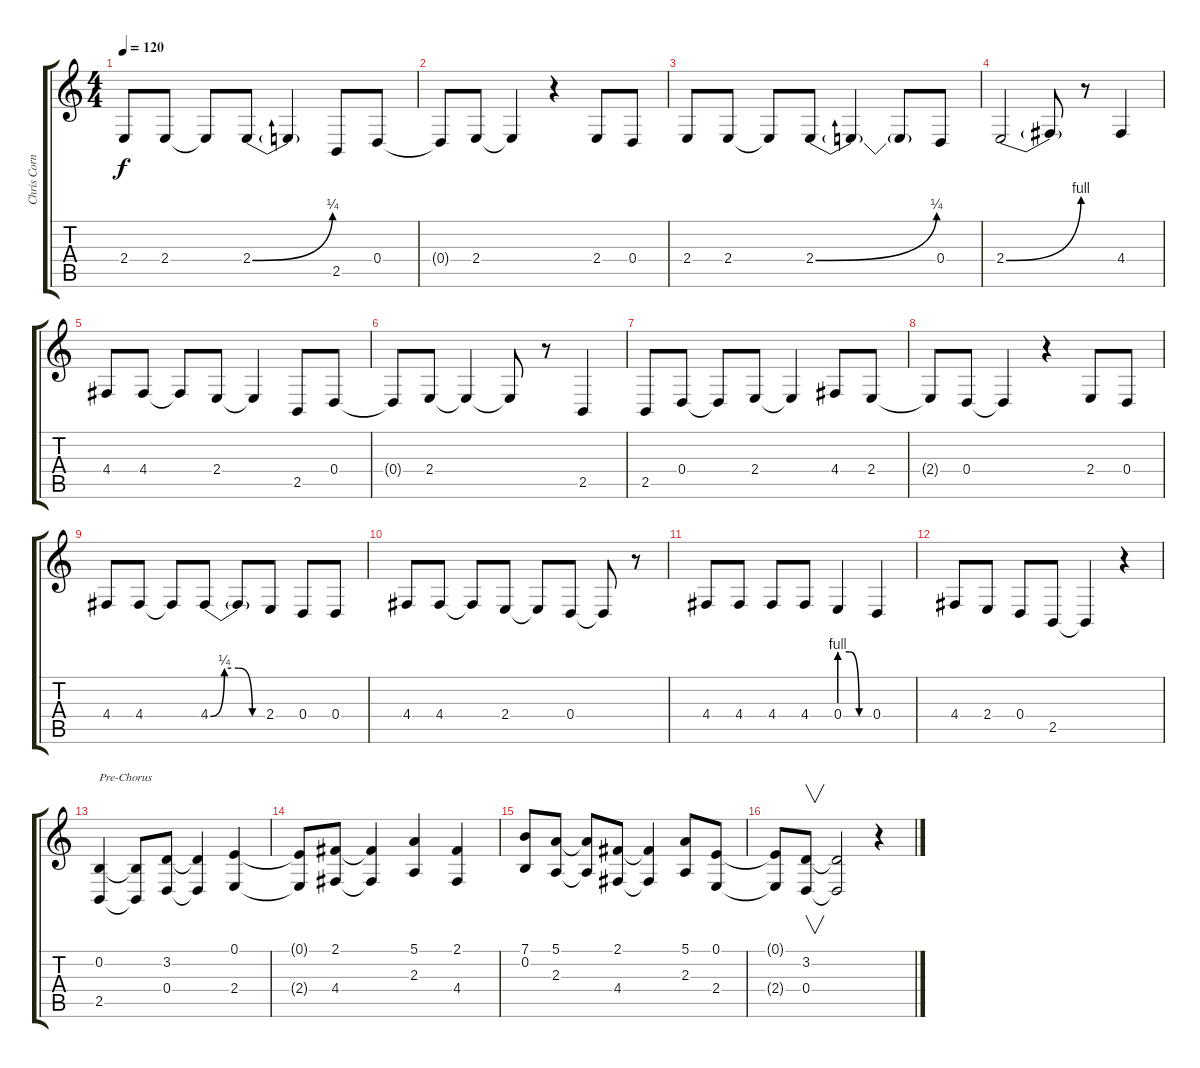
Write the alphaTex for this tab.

\track ("Chris Cornell" "Chris Corn") {instrument lead6voice}
\staff {score tabs}
\tuning (E4 B3 G3 D3 A2 E2) {hide}
\ts (4 4)
\tempo 120
\clef g2
\ks c
2.4.8{dy f} 2.4.8 2.4{t}.8 2.4{be (bend 0 0 60 1)}.8 2.4{t}.4 2.5.8 0.4.8 |
0.4{t}.8 2.4.8 2.4{t}.4 r.4 2.4.8 0.4.8 |
2.4.8 2.4.8 2.4{t}.8 2.4{be (bend 0 0 60 1)}.8 2.4{t}.4 2.4{t}.8 0.4.8 |
2.4{be (bend 0 0 60 4)}.2 2.4{t}.8 r.8 4.4.4 |
4.4.8 4.4.8 4.4{t}.8 2.4.8 2.4{t}.4 2.5.8 0.4.8 |
0.4{t}.8 2.4.8 2.4{t}.4 2.4{t}.8 r.8 2.5.4 |
2.5.8 0.4.8 0.4{t}.8 2.4.8 2.4{t}.4 4.4.8 2.4.8 |
2.4{t}.8 0.4.8 0.4{t}.4 r.4 2.4.8 0.4.8 |
4.4.8 4.4.8 4.4{t}.8 4.4{be (custom 0 0 15 1 30 1 45 0 60 0)}.8 4.4{t}.8 2.4.8 0.4.8 0.4.8 |
4.4.8 4.4.8 4.4{t}.8 2.4.8 2.4{t}.8 0.4.8 0.4{t}.8 r.8 |
4.4.8 4.4.8 4.4.8 4.4.8 0.4{be (custom 0 4 20 4 40 0 60 0)}.4 0.4.4 |
4.4.8 2.4.8 0.4.8 2.5.8 2.5{t}.4 r.4 |
(0.2 2.5).4{txt "Pre-Chorus"} (0.2{t} 2.5{t}).8 (3.2 0.4).8 (3.2{t} 0.4{t}).4 (0.1 2.4).4 |
(0.1{t} 2.4{t}).8 (2.1 4.4).8 (2.1{t} 4.4{t}).4 (5.1 2.3).4 (2.1 4.4).4 |
(7.1 0.2).8 (5.1 2.3).8 (5.1{t} 2.3{t}).8 (2.1 4.4).8 (2.1{t} 4.4{t}).4 (5.1 2.3).8 (0.1 2.4).8 |
(0.1{t} 2.4{t}).8 (3.2 0.4).8{v} (3.2{t} 0.4{t}).2 r.4
